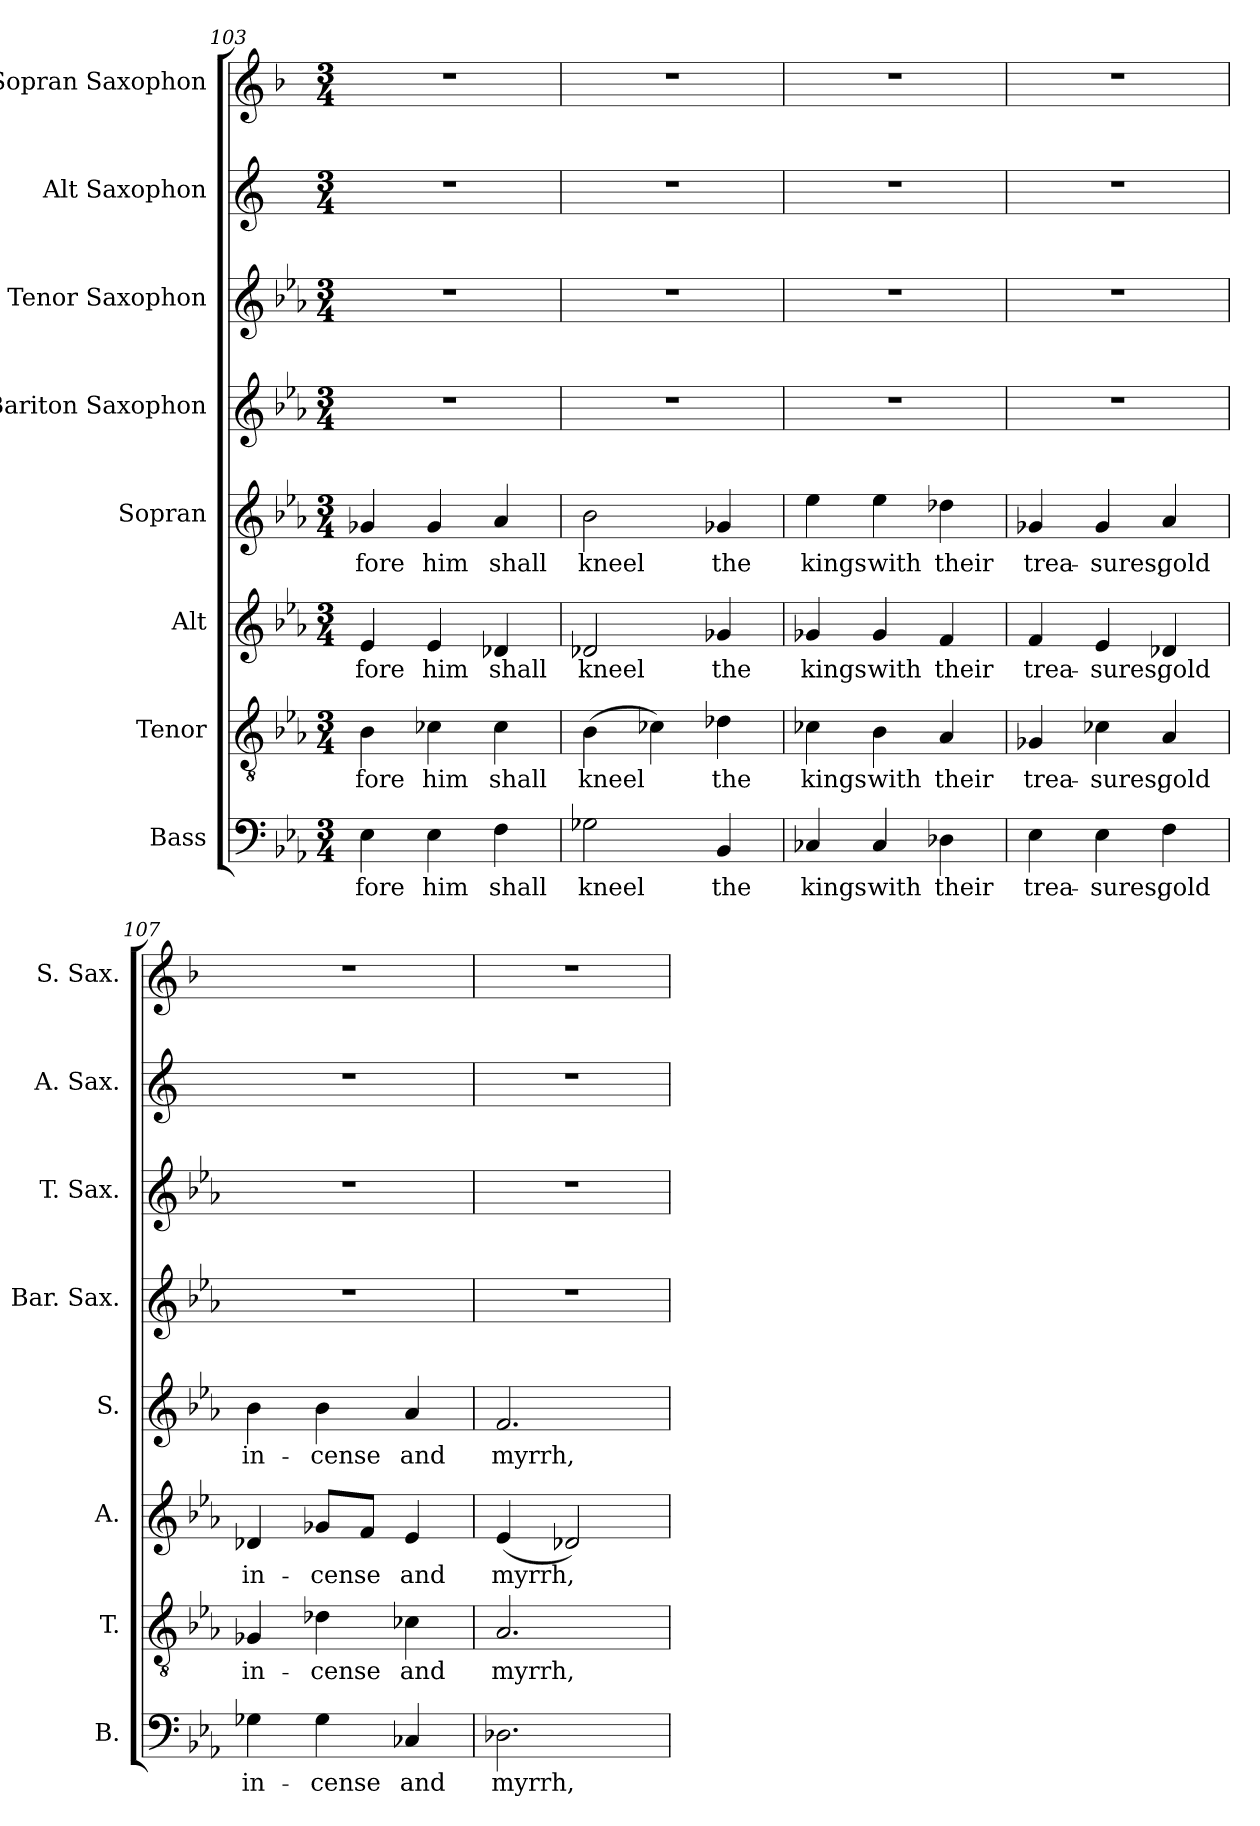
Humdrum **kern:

**kern	**text	**kern	**text	**kern	**text	**kern	**text	**kern	**kern	**kern	**kern
*part8	*part8	*part7	*part7	*part6	*part6	*part5	*part5	*part4	*part3	*part2	*part1
*staff8	*staff8	*staff7	*staff7	*staff6	*staff6	*staff5	*staff5	*staff4	*staff3	*staff2	*staff1
*I"Bass	*	*I"Tenor	*	*I"Alt	*	*I"Sopran	*	*I"Bariton Saxophon	*I"Tenor Saxophon	*I"Alt Saxophon	*I"Sopran Saxophon
*I'B.	*	*I'T.	*	*I'A.	*	*I'S.	*	*I'Bar. Sax.	*I'T. Sax.	*I'A. Sax.	*I'S. Sax.
*clefF4	*	*clefGv2	*	*clefG2	*	*clefG2	*	*clefG2	*clefG2	*clefG2	*clefG2
*	*	*	*	*	*	*	*	*ITrd12c21	*ITrd8c14	*ITrd5c9	*ITrd1c2
*k[b-e-a-]	*	*k[b-e-a-]	*	*k[b-e-a-]	*	*k[b-e-a-]	*	*k[b-e-a-]	*k[b-e-a-]	*k[b-e-a-]	*k[b-e-a-]
*M3/4	*	*M3/4	*	*M3/4	*	*M3/4	*	*M3/4	*M3/4	*M3/4	*M3/4
=103	=103	=103	=103	=103	=103	=103	=103	=103	=103	=103	=103
!	!LO:LY:b	!	!LO:LY:b	!	!LO:LY:b	!	!LO:LY:b	!	!	!	!
4E-\	-fore	4B-\	-fore	4e-/	-fore	4g-X/	-fore	2.r	2.r	2.r	2.r
!	!LO:LY:b	!	!LO:LY:b	!	!LO:LY:b	!	!LO:LY:b	!	!	!	!
4E-\	him	4c-X\	him	4e-/	him	4g-/	him	.	.	.	.
!	!LO:LY:b	!	!LO:LY:b	!	!LO:LY:b	!	!LO:LY:b	!	!	!	!
4F\	shall	4c-\	shall	4d-X/	shall	4a-/	shall	.	.	.	.
=104	=104	=104	=104	=104	=104	=104	=104	=104	=104	=104	=104
!	!LO:LY:b	!	!LO:LY:b	!	!LO:LY:b	!	!LO:LY:b	!	!	!	!
2G-X\	kneel	(>4B-\	kneel	2d-X/	kneel	2b-\	kneel	2.r	2.r	2.r	2.r
.	.	4c-X\)	.	.	.	.	.	.	.	.	.
!	!LO:LY:b	!	!LO:LY:b	!	!LO:LY:b	!	!LO:LY:b	!	!	!	!
4BB-/	the	4d-X\	the	4g-X/	the	4g-X/	the	.	.	.	.
=105	=105	=105	=105	=105	=105	=105	=105	=105	=105	=105	=105
!	!LO:LY:b	!	!LO:LY:b	!	!LO:LY:b	!	!LO:LY:b	!	!	!	!
4C-X/	kings	4c-X\	kings	4g-X/	kings	4ee-\	kings	2.r	2.r	2.r	2.r
!	!LO:LY:b	!	!LO:LY:b	!	!LO:LY:b	!	!LO:LY:b	!	!	!	!
4C-/	with	4B-\	with	4g-/	with	4ee-\	with	.	.	.	.
!	!LO:LY:b	!	!LO:LY:b	!	!LO:LY:b	!	!LO:LY:b	!	!	!	!
4D-X\	their	4A-/	their	4f/	their	4dd-X\	their	.	.	.	.
!!LO:PB:g=z
=106	=106	=106	=106	=106	=106	=106	=106	=106	=106	=106	=106
!	!LO:LY:b	!	!LO:LY:b	!	!LO:LY:b	!	!LO:LY:b	!	!	!	!
4E-\	trea-	4G-X/	trea-	4f/	trea-	4g-X/	trea-	2.r	2.r	2.r	2.r
!	!LO:LY:b	!	!LO:LY:b	!	!LO:LY:b	!	!LO:LY:b	!	!	!	!
4E-\	-sures,	4c-X\	-sures,	4e-/	-sures,	4g-/	-sures,	.	.	.	.
!	!LO:LY:b	!	!LO:LY:b	!	!LO:LY:b	!	!LO:LY:b	!	!	!	!
4F\	gold	4A-/	gold	4d-X/	gold	4a-/	gold	.	.	.	.
=107	=107	=107	=107	=107	=107	=107	=107	=107	=107	=107	=107
!	!LO:LY:b	!	!LO:LY:b	!	!LO:LY:b	!	!LO:LY:b	!	!	!	!
4G-X\	in-	4G-X/	in-	4d-X/	in-	4b-\	in-	2.r	2.r	2.r	2.r
!	!LO:LY:b	!	!LO:LY:b	!	!LO:LY:b	!	!LO:LY:b	!	!	!	!
4G-\	-cense	4d-X\	-cense	8g-X/L	-cense	4b-\	-cense	.	.	.	.
.	.	.	.	8f/J	.	.	.	.	.	.	.
!	!LO:LY:b	!	!LO:LY:b	!	!LO:LY:b	!	!LO:LY:b	!	!	!	!
4C-X/	and	4c-X\	and	4e-/	and	4a-/	and	.	.	.	.
=108	=108	=108	=108	=108	=108	=108	=108	=108	=108	=108	=108
!	!LO:LY:b	!	!LO:LY:b	!	!LO:LY:b	!	!LO:LY:b	!	!	!	!
2.D-X\	myrrh,	2.A-/	myrrh,	(<4e-/	myrrh,	2.f/	myrrh,	2.r	2.r	2.r	2.r
.	.	.	.	2d-X/)	.	.	.	.	.	.	.
=	=	=	=	=	=	=	=	=	=	=	=
*-	*-	*-	*-	*-	*-	*-	*-	*-	*-	*-	*-
